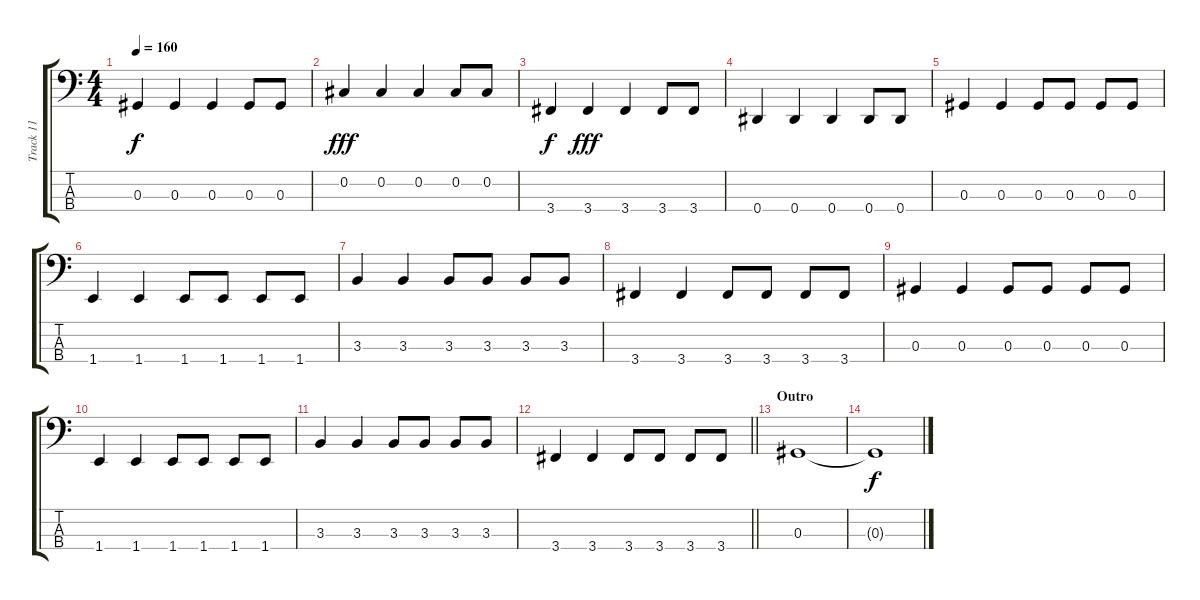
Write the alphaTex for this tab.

\track ("Track 11" "Track 11") {instrument electricbasspick}
\staff {score tabs}
\tuning (Gb2 Db2 Ab1 Eb1) {hide}
\ts (4 4)
\tempo 160
\clef f4
\ks c
0.3.4{dy f} 0.3.4 0.3.4 0.3.8 0.3.8 |
0.2.4{dy fff} 0.2.4 0.2.4 0.2.8 0.2.8 |
3.4.4{dy f} 3.4.4{dy fff} 3.4.4 3.4.8 3.4.8 |
0.4.4 0.4.4 0.4.4 0.4.8 0.4.8 |
0.3.4 0.3.4 0.3.8 0.3.8 0.3.8 0.3.8 |
1.4.4 1.4.4 1.4.8 1.4.8 1.4.8 1.4.8 |
3.3.4 3.3.4 3.3.8 3.3.8 3.3.8 3.3.8 |
3.4.4 3.4.4 3.4.8 3.4.8 3.4.8 3.4.8 |
0.3.4 0.3.4 0.3.8 0.3.8 0.3.8 0.3.8 |
1.4.4 1.4.4 1.4.8 1.4.8 1.4.8 1.4.8 |
3.3.4 3.3.4 3.3.8 3.3.8 3.3.8 3.3.8 |
\barLineRight lightlight
3.4.4 3.4.4 3.4.8 3.4.8 3.4.8 3.4.8 |
\section ("" "Outro")
0.3.1 |
0.3{t}.1{dy f}
